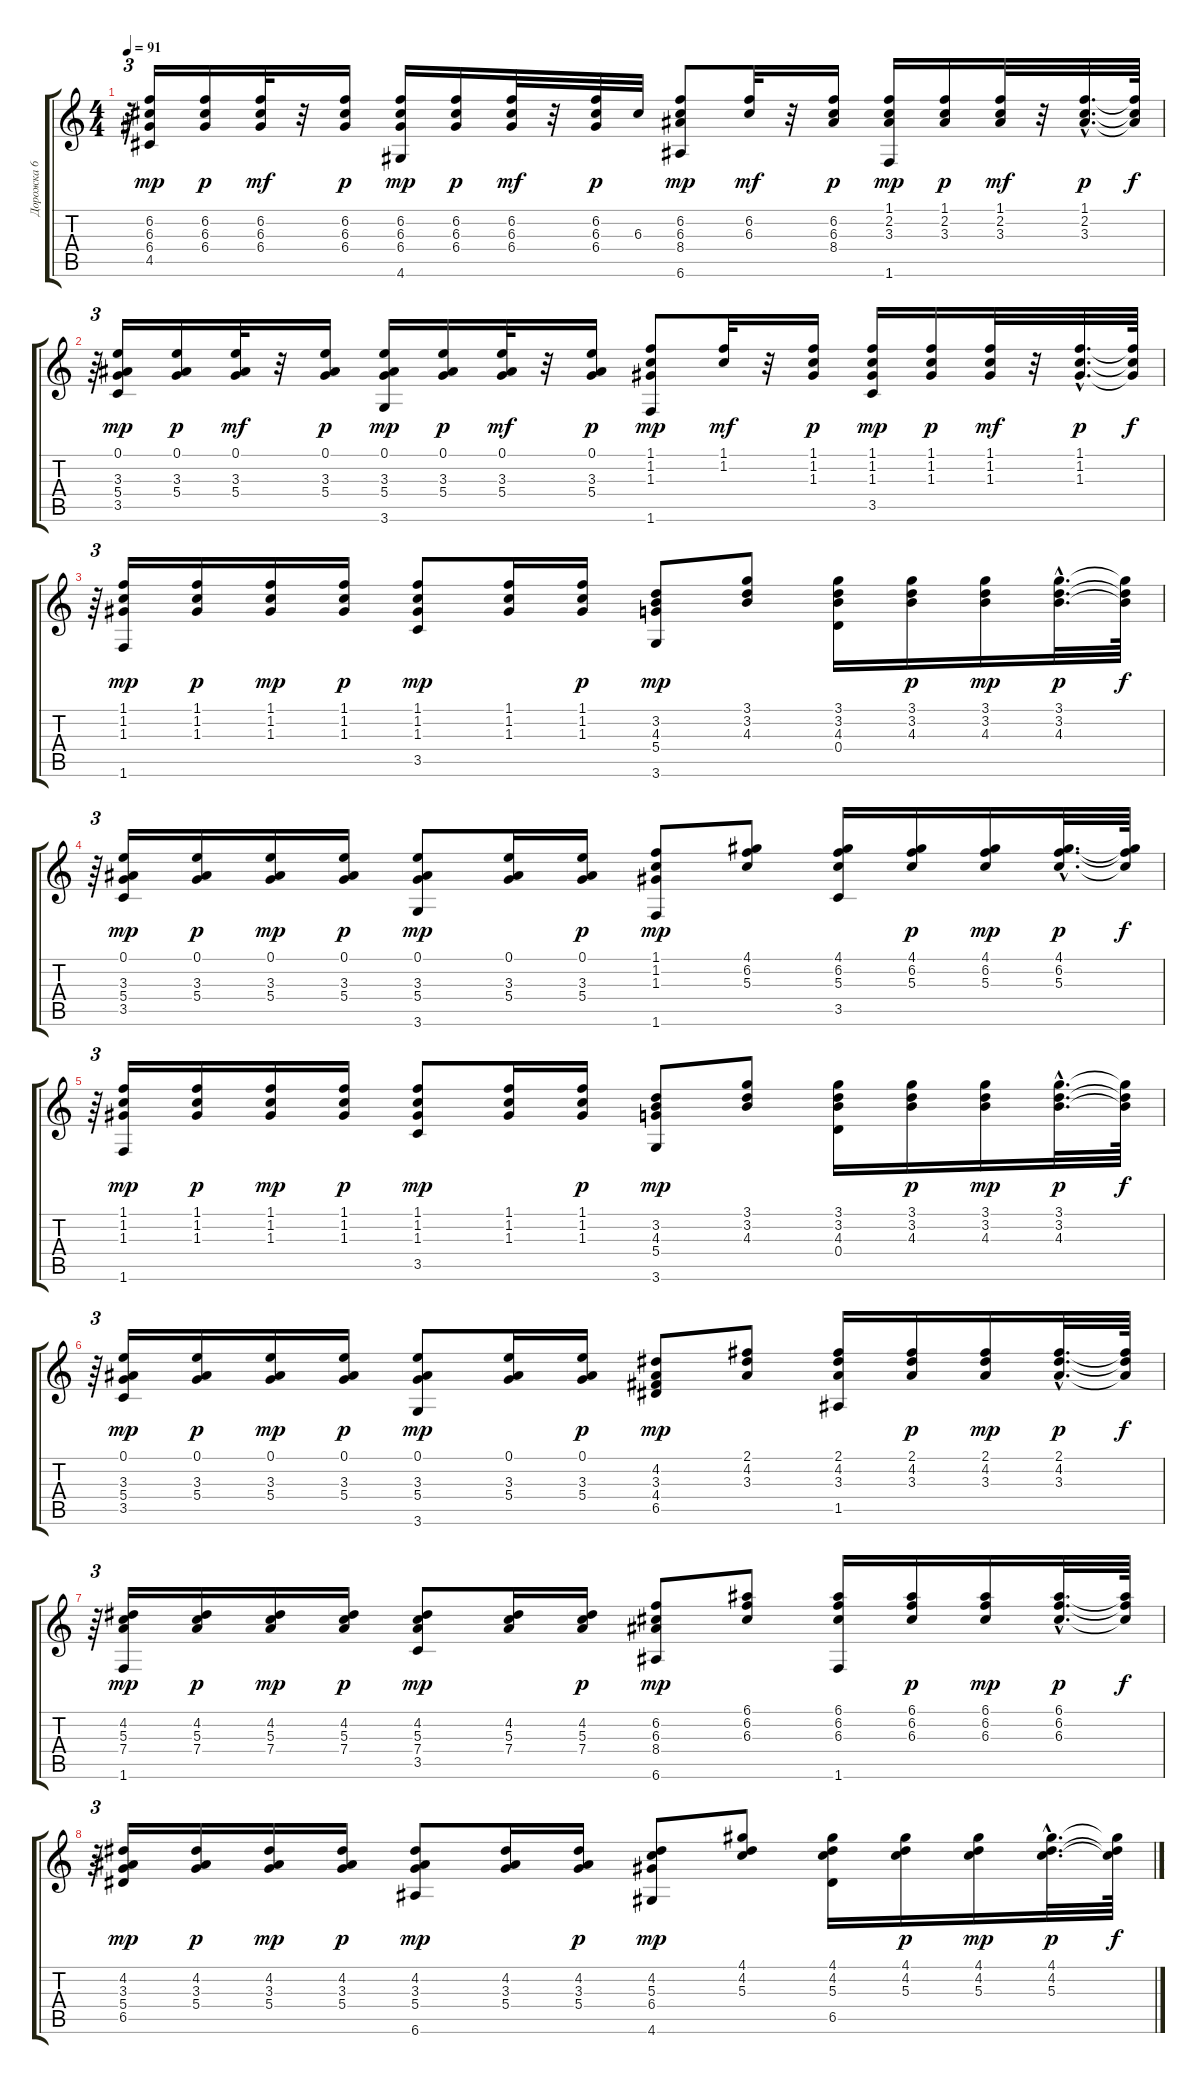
\track ("Дорожка 6" "Дорожка 6") {instrument acousticguitarsteel}
\staff {score tabs}
\tuning (E4 B3 G3 D3 A2 E2) {hide}
\ts (4 4)
\tempo 91
\clef g2
\ks c
r.64{tu (3 2) dy f} (6.2 6.3 6.4 4.5).16{dy mp} (6.2 6.3 6.4).16{dy p} (6.2 6.3 6.4).32{dy mf} r.32 (6.2 6.3 6.4).16{dy p} (6.2 6.3 6.4 4.6).16{dy mp} (6.2 6.3 6.4).16{dy p} (6.2 6.3 6.4).32{dy mf} r.32 (6.2 6.3 6.4).32{dy p} 6.3.32 (6.2 6.3 8.4 6.6).8{dy mp} (6.2 6.3).32{dy mf} r.32 (6.2 6.3 8.4).16{dy p} (1.1 2.2 3.3 1.6).16{dy mp} (1.1 2.2 3.3).16{dy p} (1.1 2.2 3.3).32{dy mf} r.32 (1.1{hac} 2.2{hac} 3.3{hac}).32{d dy p} (1.1{t} 2.2{t} 3.3{t}).64{dy f} |
r.64{tu (3 2)} (0.1 3.3 5.4 3.5).16{dy mp} (0.1 3.3 5.4).16{dy p} (0.1 3.3 5.4).32{dy mf} r.32 (0.1 3.3 5.4).16{dy p} (0.1 3.3 5.4 3.6).16{dy mp} (0.1 3.3 5.4).16{dy p} (0.1 3.3 5.4).32{dy mf} r.32 (0.1 3.3 5.4).16{dy p} (1.1 1.2 1.3 1.6).8{dy mp} (1.1 1.2).32{dy mf} r.32 (1.1 1.2 1.3).16{dy p} (1.1 1.2 1.3 3.5).16{dy mp} (1.1 1.2 1.3).16{dy p} (1.1 1.2 1.3).32{dy mf} r.32 (1.1{hac} 1.2{hac} 1.3{hac}).32{d dy p} (1.1{t} 1.2{t} 1.3{t}).64{dy f} |
r.64{tu (3 2)} (1.1 1.2 1.3 1.6).16{dy mp} (1.1 1.2 1.3).16{dy p} (1.1 1.2 1.3).16{dy mp} (1.1 1.2 1.3).16{dy p} (1.1 1.2 1.3 3.5).8{dy mp} (1.1 1.2 1.3).16 (1.1 1.2 1.3).16{dy p} (3.2 4.3 5.4 3.6).8{dy mp} (3.1 3.2 4.3).8 (3.1 3.2 4.3 0.4).16 (3.1 3.2 4.3).16{dy p} (3.1 3.2 4.3).16{dy mp} (3.1{hac} 3.2{hac} 4.3{hac}).32{d dy p} (3.1{t} 3.2{t} 4.3{t}).64{dy f} |
r.64{tu (3 2)} (0.1 3.3 5.4 3.5).16{dy mp} (0.1 3.3 5.4).16{dy p} (0.1 3.3 5.4).16{dy mp} (0.1 3.3 5.4).16{dy p} (0.1 3.3 5.4 3.6).8{dy mp} (0.1 3.3 5.4).16 (0.1 3.3 5.4).16{dy p} (1.1 1.2 1.3 1.6).8{dy mp} (4.1 6.2 5.3).8 (4.1 6.2 5.3 3.5).16 (4.1 6.2 5.3).16{dy p} (4.1 6.2 5.3).16{dy mp} (4.1{hac} 6.2{hac} 5.3{hac}).32{d dy p} (4.1{t} 6.2{t} 5.3{t}).64{dy f} |
r.64{tu (3 2)} (1.1 1.2 1.3 1.6).16{dy mp} (1.1 1.2 1.3).16{dy p} (1.1 1.2 1.3).16{dy mp} (1.1 1.2 1.3).16{dy p} (1.1 1.2 1.3 3.5).8{dy mp} (1.1 1.2 1.3).16 (1.1 1.2 1.3).16{dy p} (3.2 4.3 5.4 3.6).8{dy mp} (3.1 3.2 4.3).8 (3.1 3.2 4.3 0.4).16 (3.1 3.2 4.3).16{dy p} (3.1 3.2 4.3).16{dy mp} (3.1{hac} 3.2{hac} 4.3{hac}).32{d dy p} (3.1{t} 3.2{t} 4.3{t}).64{dy f} |
r.64{tu (3 2)} (0.1 3.3 5.4 3.5).16{dy mp} (0.1 3.3 5.4).16{dy p} (0.1 3.3 5.4).16{dy mp} (0.1 3.3 5.4).16{dy p} (0.1 3.3 5.4 3.6).8{dy mp} (0.1 3.3 5.4).16 (0.1 3.3 5.4).16{dy p} (4.2 3.3 4.4 6.5).8{dy mp} (2.1 4.2 3.3).8 (2.1 4.2 3.3 1.5).16 (2.1 4.2 3.3).16{dy p} (2.1 4.2 3.3).16{dy mp} (2.1{hac} 4.2{hac} 3.3{hac}).32{d dy p} (2.1{t} 4.2{t} 3.3{t}).64{dy f} |
r.64{tu (3 2)} (4.2 5.3 7.4 1.6).16{dy mp} (4.2 5.3 7.4).16{dy p} (4.2 5.3 7.4).16{dy mp} (4.2 5.3 7.4).16{dy p} (4.2 5.3 7.4 3.5).8{dy mp} (4.2 5.3 7.4).16 (4.2 5.3 7.4).16{dy p} (6.2 6.3 8.4 6.6).8{dy mp} (6.1 6.2 6.3).8 (6.1 6.2 6.3 1.6).16 (6.1 6.2 6.3).16{dy p} (6.1 6.2 6.3).16{dy mp} (6.1{hac} 6.2{hac} 6.3{hac}).32{d dy p} (6.1{t} 6.2{t} 6.3{t}).64{dy f} |
r.64{tu (3 2)} (4.2 3.3 5.4 6.5).16{dy mp} (4.2 3.3 5.4).16{dy p} (4.2 3.3 5.4).16{dy mp} (4.2 3.3 5.4).16{dy p} (4.2 3.3 5.4 6.6).8{dy mp} (4.2 3.3 5.4).16 (4.2 3.3 5.4).16{dy p} (4.2 5.3 6.4 4.6).8{dy mp} (4.1 4.2 5.3).8 (4.1 4.2 5.3 6.5).16 (4.1 4.2 5.3).16{dy p} (4.1 4.2 5.3).16{dy mp} (4.1{hac} 4.2{hac} 5.3{hac}).32{d dy p} (4.1{t} 4.2{t} 5.3{t}).64{dy f}
